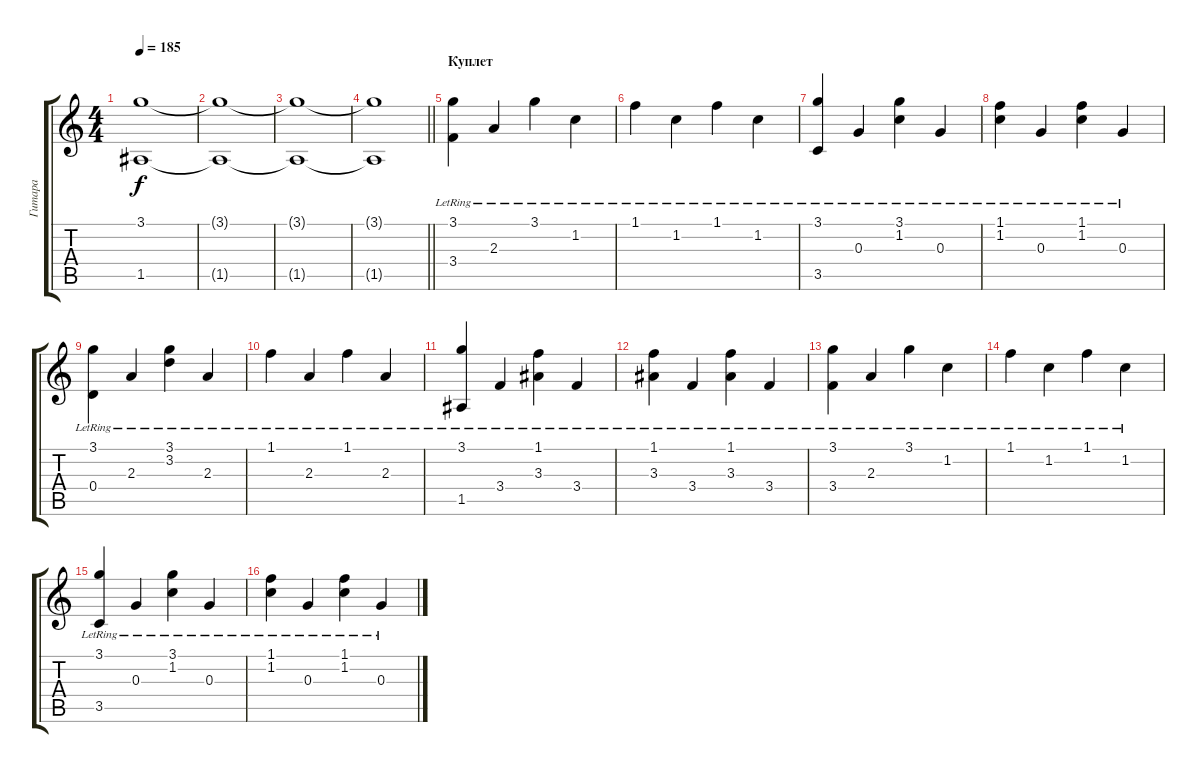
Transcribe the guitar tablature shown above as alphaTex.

\track ("Гитара" "Гитара") {instrument acousticguitarsteel}
\staff {score tabs}
\tuning (E4 B3 G3 D3 A2 E2) {hide}
\ts (4 4)
\tempo 185
\clef g2
\ks c
(3.1 1.5).1{dy f} |
(3.1{t} 1.5{t}).1 |
(3.1{t} 1.5{t}).1 |
\barLineRight lightlight
(3.1{t} 1.5{t}).1 |
\section ("" "Куплет")
(3.1{lr} 3.4{lr}).4 2.3{lr}.4 3.1{lr}.4 1.2{lr}.4 |
1.1{lr}.4 1.2{lr}.4 1.1{lr}.4 1.2{lr}.4 |
(3.1{lr} 3.5{lr}).4 0.3{lr}.4 (3.1{lr} 1.2{lr}).4 0.3{lr}.4 |
(1.1{lr} 1.2{lr}).4 0.3{lr}.4 (1.1{lr} 1.2{lr}).4 0.3{lr}.4 |
(3.1{lr} 0.4{lr}).4 2.3{lr}.4 (3.1{lr} 3.2{lr}).4 2.3{lr}.4 |
1.1{lr}.4 2.3{lr}.4 1.1{lr}.4 2.3{lr}.4 |
(3.1{lr} 1.5{lr}).4 3.4{lr}.4 (1.1{lr} 3.3{lr}).4 3.4{lr}.4 |
(1.1{lr} 3.3{lr}).4 3.4{lr}.4 (1.1{lr} 3.3{lr}).4 3.4{lr}.4 |
(3.1{lr} 3.4{lr}).4 2.3{lr}.4 3.1{lr}.4 1.2{lr}.4 |
1.1{lr}.4 1.2{lr}.4 1.1{lr}.4 1.2{lr}.4 |
(3.1{lr} 3.5{lr}).4 0.3{lr}.4 (3.1{lr} 1.2{lr}).4 0.3{lr}.4 |
(1.1{lr} 1.2{lr}).4 0.3{lr}.4 (1.1{lr} 1.2{lr}).4 0.3{lr}.4
